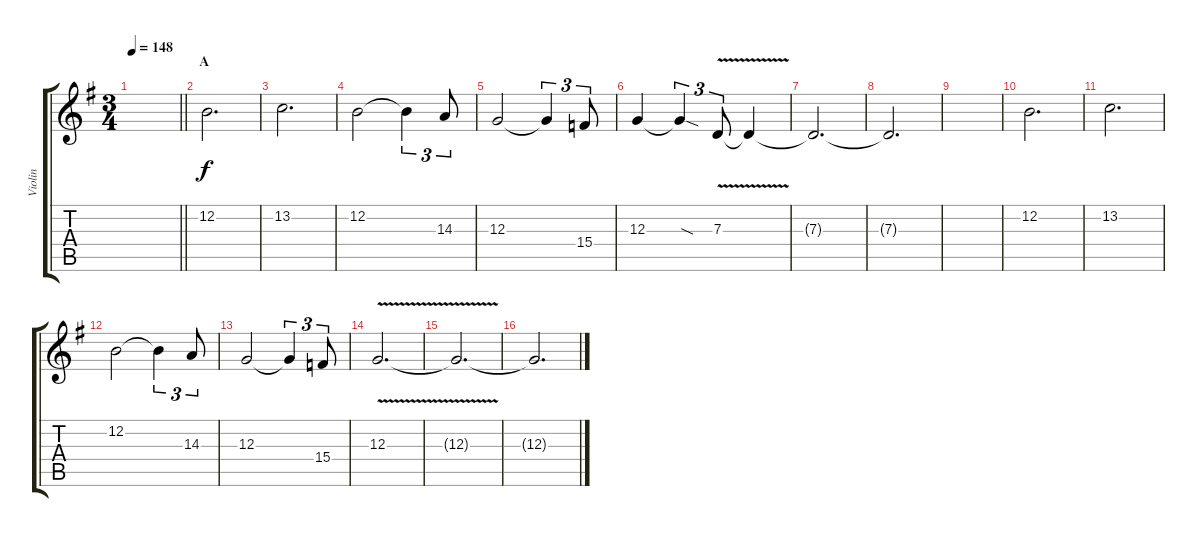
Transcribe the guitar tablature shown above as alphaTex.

\track ("Violin" "Violin") {instrument violin}
\staff {score tabs}
\tuning (E4 B3 G3 D3 A2 E2) {hide}
\ts (3 4)
\tempo 148
\clef g2
\barLineRight lightlight
\ks g
|
\section ("" "A")
12.2.2{d} |
13.2.2{d} |
12.2.2 12.2{t}.4{tu (3 2)} 14.3.8{tu (3 2)} |
12.3.2 12.3{t}.4{tu (3 2)} 15.4.8{tu (3 2)} |
12.3.4 12.3{sod t}.4{tu (3 2)} 7.3{v}.8{tu (3 2)} 7.3{t}.4 |
7.3{t}.2{d} |
7.3{t}.2{d} |
|
12.2.2{d} |
13.2.2{d} |
12.2.2 12.2{t}.4{tu (3 2)} 14.3.8{tu (3 2)} |
12.3.2 12.3{t}.4{tu (3 2)} 15.4.8{tu (3 2)} |
12.3{v}.2{d} |
12.3{t}.2{d} |
12.3{t}.2{d}
